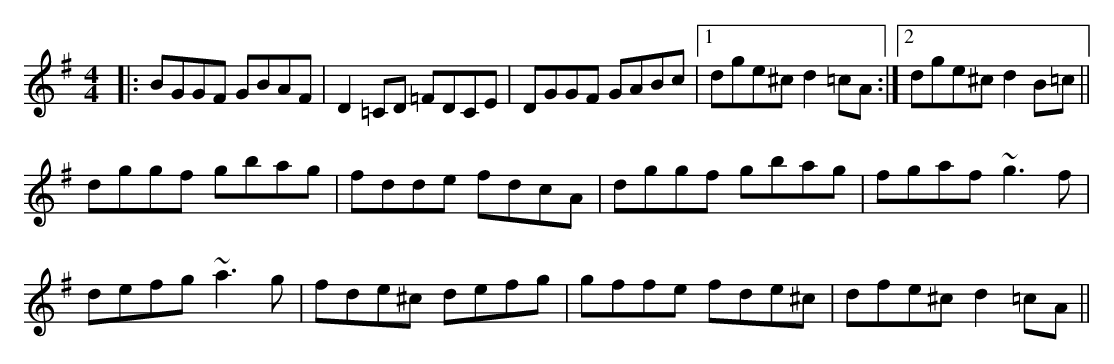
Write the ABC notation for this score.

X:1
M:4/4
K:G
|:BGGF GBAF|D2=CD =FDCE|DGGF GABc|1 dge^c d2=cA:|2 dge^c d2B=c||
dggf gbag|fdde fdcA|dggf gbag|fgaf ~g3f|
defg ~a3g|fde^c defg|gffe fde^c|dfe^c d2=cA||
